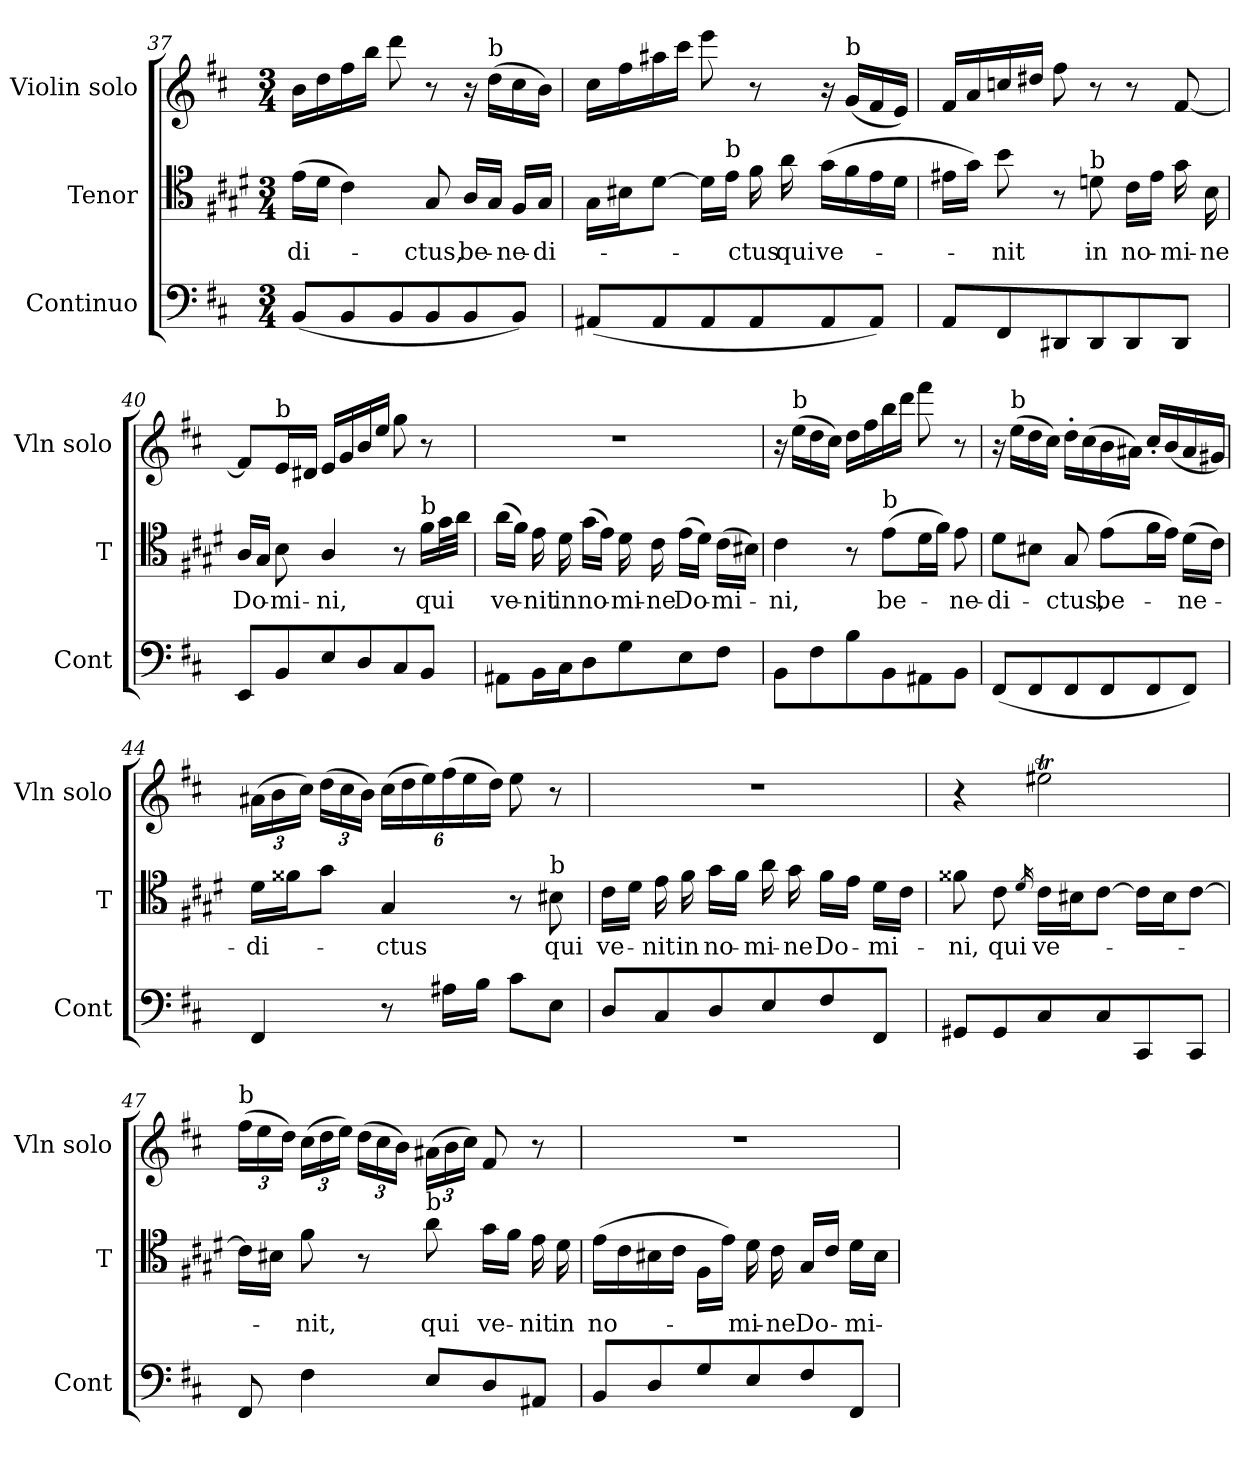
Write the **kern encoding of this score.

**kern	**kern	**text	**kern
*part3	*part2	*part2	*part1
*staff3	*staff2	*staff2	*staff1
*I"Continuo	*I"Tenor	*	*I"Violin solo
*I'Cont	*I'T	*	*I'Vln solo
*clefF4	*clefC4	*	*clefG2
*	*ITrd1c2	*	*
*k[f#c#]	*k[f#c#]	*	*k[f#c#]
*M3/4	*M3/4	*	*M3/4
=37	=37	=37	=37
!	!	!LO:LY:b	!
(8BB/L	(16d\LL	-di-	16b\LL
.	16c#\JJ	.	16dd\
8BB/	4B\)	.	16ff#\
.	.	.	16bb\JJ
8BB/	.	.	8ddd\
!	!	!LO:LY:b	!
8BB/	8F#/	-ctus,	8r
!	!	!LO:LY:b	!
8BB/	16G/LL	be-	16r
!	!	!	!LO:TX:a:t=b
.	16F#/JJ	.	(16dd\LL
!	!	!LO:LY:b	!
8BB/J)	16E/LL	-ne-	16cc#\
!	!	!LO:LY:b	!
.	16F#/JJ	-di-	16b\JJ)
=38	=38	=38	=38
(8AA#X/L	16F#\LL	.	16cc#\LL
.	16A#X\J	.	16ff#\
8AA#/	[8c#\J	.	16aa#X\
.	.	.	16ccc#\JJ
8AA#/	16c#\LL]	.	8eee\
!	!LO:TX:a:t=b	!	!
.	16d\JJ	.	.
!	!	!LO:LY:b	!
8AA#/	16e\	-ctus	8r
!	!	!LO:LY:b	!
.	16g\	qui	.
!	!	!LO:LY:b	!
8AA#/	(16f#\LL	ve-	16r
!	!	!	!LO:TX:a:t=b
.	16e\	.	(16g/LL
8AA#/J)	16d\	.	16f#/
.	16c#\JJ	.	16e/JJ)
!!LO:PB:g=z
=39	=39	=39	=39
8AA/L	16d#X\LL	.	16f#/LL
.	16f#\JJ)	.	16a/
!	!	!LO:LY:b	!
8FF#/	8a\	-nit	16ccn/
.	.	.	16dd#X/JJ
8DD#X/	8r	.	8ff#\
!	!LO:TX:a:t=b	!	!
!	!	!LO:LY:b	!
8DD#/	8cn\	in	8r
!	!	!LO:LY:b	!
8DD#/	16B\LL	no-	8r
.	16d#\JJ	.	.
!	!	!LO:LY:b	!
8DD#/J	16f#\	-mi-	[8f#/
!	!	!LO:LY:b	!
.	16A\	-ne	.
=40	=40	=40	=40
!	!	!LO:LY:b	!
8EE/L	16G/LL	Do-	8f#/L]
.	16F#/JJ	.	.
!	!	!	!LO:TX:a:t=b
!	!	!LO:LY:b	!
8BB/	8A\	-mi-	16e/L
.	.	.	16d#X/JJ
!	!	!LO:LY:b	!
8E/	4G/	-ni,	16e/LL
.	.	.	16g/
8D/	.	.	16b/
.	.	.	16ee/JJ
8C#/	8r	.	8gg\
!	!LO:TX:a:t=b	!	!
!	!	!LO:LY:b	!
8BB/J	16e\LL	qui	8r
.	32f#\L	.	.
.	32g\JJJ	.	.
=41	=41	=41	=41
!	!	!LO:LY:b	!
8AA#X\L	(16g\LL	ve-	2.r
.	16e\JJ)	.	.
!	!	!LO:LY:b	!
16BB\L	16d\	-nit	.
!	!	!LO:LY:b	!
16C#\J	16c#\	in	.
!	!	!LO:LY:b	!
8D\	(16f#\LL	no-	.
.	16d\JJ)	.	.
!	!	!LO:LY:b	!
8G\	16c#\	-mi-	.
!	!	!LO:LY:b	!
.	16B\	-ne	.
!	!	!LO:LY:b	!
8E\	(16d\LL	Do-	.
.	16c#\JJ)	.	.
!	!	!LO:LY:b	!
8F#\J	(16B\LL	-mi-	.
.	16A#X\JJ)	.	.
!!LO:LB:g=z
=42	=42	=42	=42
!	!	!LO:LY:b	!
8BB\L	4B\	-ni,	16r
!	!	!	!LO:TX:a:t=b
.	.	.	(16ee\LL
8F#\	.	.	16dd\
.	.	.	16cc#\JJ)
8B\	8r	.	16dd\LL
.	.	.	16ff#\
!	!LO:TX:a:t=b	!	!
!	!	!LO:LY:b	!
8BB\	(8d\L	be-	16bb\
.	.	.	16ddd\JJ
8AA#X\	16c#\L	.	8fff#\
.	16e\JJ)	.	.
!	!	!LO:LY:b	!
8BB\J	8d\	-ne-	8r
=43	=43	=43	=43
!	!	!LO:LY:b	!
(8FF#/L	8c#\L	-di-	16r
!	!	!	!LO:TX:a:t=b
.	.	.	(16ee\LL
8FF#/	8A#X\J	.	16dd\
.	.	.	16cc#\JJ)
!	!	!LO:LY:b	!
8FF#/	8F#/	-ctus,	16dd'\LL
.	.	.	(16cc#\
!	!	!LO:LY:b	!
8FF#/	(8d\L	be-	16b\
.	.	.	16a#X\JJ)
8FF#/	16e\L	.	16cc#'/LL
.	16d\JJ)	.	(16b/
!	!	!LO:LY:b	!
8FF#/J)	(16c#\LL	-ne-	16a#/
.	16B\JJ)	.	16g#X/JJ)
=44	=44	=44	=44
!	!	!LO:LY:b	!
*	*	*	*Xbrackettup
4FF#/	16c#\LL	-di-	(24a#X\LL
.	.	.	24b\
.	16e#X\J	.	.
.	.	.	24cc#\JJ)
.	8f#\J	.	(24dd\LL
.	.	.	24cc#\
.	.	.	24b\JJ)
!	!	!LO:LY:b	!
8r	4F#/	-ctus	(24cc#\LL
.	.	.	24dd\
.	.	.	24ee\)
16A#X\LL	.	.	(24ff#\
.	.	.	24ee\
16B\JJ	.	.	.
.	.	.	24dd\JJ)
8c#\L	8r	.	8ee\
!	!LO:TX:a:t=b	!	!
!	!	!LO:LY:b	!
8E\J	8A#X\	qui	8r
!!LO:LB:g=z
=45	=45	=45	=45
!	!	!LO:LY:b	!
8D/L	16B\LL	ve-	2.r
.	16c#\JJ	.	.
!	!	!LO:LY:b	!
8C#/	16d\	-nit	.
!	!	!LO:LY:b	!
.	16e\	in	.
!	!	!LO:LY:b	!
8D/	16f#\LL	no-	.
.	16e\JJ	.	.
!	!	!LO:LY:b	!
8E/	16g\	-mi-	.
!	!	!LO:LY:b	!
.	16f#\	-ne	.
!	!	!LO:LY:b	!
8F#/	16e\LL	Do-	.
.	16d\JJ	.	.
!	!	!LO:LY:b	!
8FF#/J	16c#\LL	-mi-	.
.	16B\JJ	.	.
=46	=46	=46	=46
!	!	!LO:LY:b	!
8GG#X/L	8e#X\	-ni,	4r
!	!	!LO:LY:b	!
8GG#/	8B\	qui	.
.	16qc#/	.	.
!	!	!LO:LY:b	!
8C#/	16B\LL	ve-	2ee#Xt\
.	16A#X\J	.	.
8C#/	[8B\J	.	.
8CC#/	16B\LL]	.	.
.	16A#\J	.	.
8CC#/J	[8B\J	.	.
=47	=47	=47	=47
!	!	!	!LO:TX:a:t=b
8FF#/	16B\LL]	.	(24ff#\LL
.	.	.	24ee\
.	16A#X\JJ	.	.
.	.	.	24dd\JJ)
!	!	!LO:LY:b	!
4F#\	8e\	-nit,	(24cc#\LL
.	.	.	24dd\
.	.	.	24ee\JJ)
.	8r	.	(24dd\LL
.	.	.	24cc#\
.	.	.	24b\JJ)
!	!LO:TX:a:t=b	!	!
!	!	!LO:LY:b	!
8E/L	8g\	qui	(24a#X\LL
.	.	.	24b\
.	.	.	24cc#\JJ)
!	!	!LO:LY:b	!
8D/	16f#\LL	ve-	8f#/
.	16e\JJ	.	.
!	!	!LO:LY:b	!
8AA#X/J	16d\	-nit	8r
!	!	!LO:LY:b	!
.	16c#\	in	.
!!LO:LB:g=z
=48	=48	=48	=48
!	!	!LO:LY:b	!
8BB/L	(16d\LL	no-	2.r
.	16B\	.	.
8D/	16A#X\	.	.
.	16B\JJ	.	.
8G/	16E\LL	.	.
.	16d\JJ)	.	.
!	!	!LO:LY:b	!
8E/	16c#\	-mi-	.
!	!	!LO:LY:b	!
.	16B\	-ne	.
!	!	!LO:LY:b	!
8F#/	16F#/LL	Do-	.
.	16B/JJ	.	.
!	!	!LO:LY:b	!
8FF#/J	16c#\LL	-mi-	.
.	16A#\JJ	.	.
=	=	=	=
*-	*-	*-	*-
